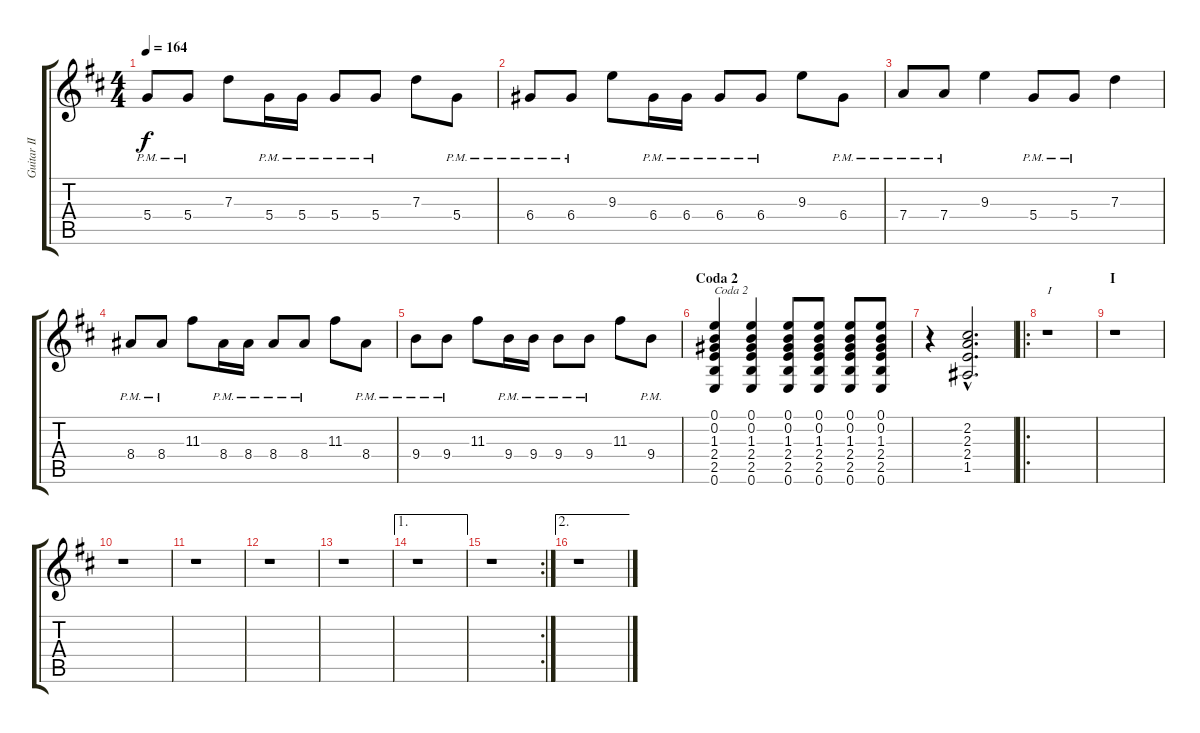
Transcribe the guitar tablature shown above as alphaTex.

\track ("Guitar II" "Guitar II") {instrument distortionguitar}
\staff {score tabs}
\tuning (E4 B3 G3 D3 A2 E2) {hide}
\ts (4 4)
\tempo 164
\clef g2
\ks d
5.4{pm}.8{dy f} 5.4{pm}.8 7.3.8 5.4{pm}.16 5.4{pm}.16 5.4{pm}.8 5.4{pm}.8 7.3.8 5.4{pm}.8 |
6.4{pm}.8 6.4{pm}.8 9.3.8 6.4{pm}.16 6.4{pm}.16 6.4{pm}.8 6.4{pm}.8 9.3.8 6.4{pm}.8 |
7.4{pm}.8 7.4{pm}.8 9.3.4 5.4{pm}.8 5.4{pm}.8 7.3.4 |
8.4{pm}.8 8.4{pm}.8 11.3.8 8.4{pm}.16 8.4{pm}.16 8.4{pm}.8 8.4{pm}.8 11.3.8 8.4{pm}.8 |
9.4{pm}.8 9.4{pm}.8 11.3.8 9.4{pm}.16 9.4{pm}.16 9.4{pm}.8 9.4{pm}.8 11.3.8 9.4{pm}.8 |
\section ("" "Coda 2")
(0.1 0.2 1.3 2.4 2.5 0.6).4{txt "Coda 2"} (0.1 0.2 1.3 2.4 2.5 0.6).4 (0.1 0.2 1.3 2.4 2.5 0.6).8 (0.1 0.2 1.3 2.4 2.5 0.6).8 (0.1 0.2 1.3 2.4 2.5 0.6).8 (0.1 0.2 1.3 2.4 2.5 0.6).8 |
r.4 (2.2{hac} 2.3{hac} 2.4{hac} 1.5{hac}).2{d} |
\ro
r.1{txt "I"} |
\section ("" "I")
r.1 |
r.1 |
r.1 |
r.1 |
r.1 |
\ae 1
r.1 |
\rc 2
r.1 |
\ae 2
r.1
